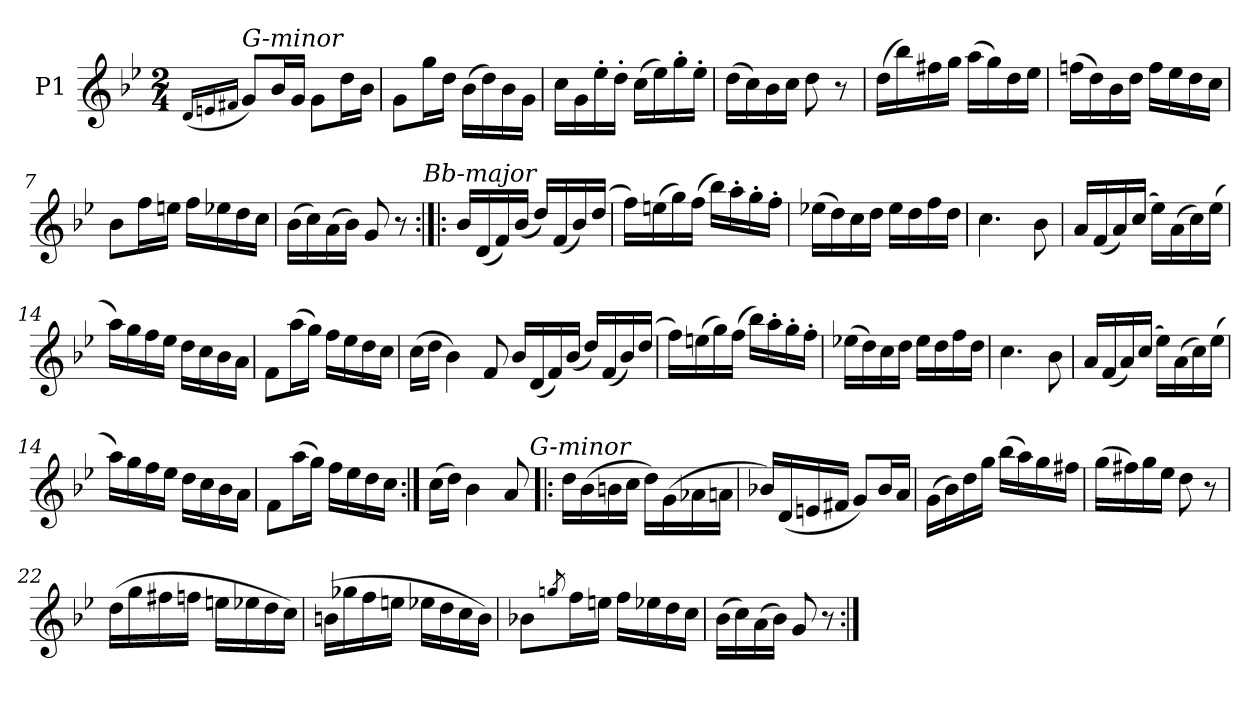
**kern
*part1
*staff1
*I"P1
*clefG2
*k[b-e-]
*g:
*M2/4
=1
(16qqd/LL
16qqen/
16qqf#X/JJ
!LO:TX:a:i:t=G-minor
8gL)
16b-L
16gJJ
8gL
16ddL
16b-JJ
=2
8gL
16ggL
16ddJJ
(16b-LL
16dd)
16b-
16gJJ
=3
16ccLL
16g
16ee-'
16dd'JJ
(16ccLL
16ee-)
16gg'
16ee-'JJ
=4
(16ddLL
16cc)
16b-
16ccJJ
8dd
8r
=5
(16ddLL
16bb-)
16ff#X
16ggJJ
(16aaLL
16gg)
16dd
16ee-JJ
=6
(16ffnLL
16dd)
16b-
16ddJJ
16ffLL
16ee-
16dd
16ccJJ
=7
8b-L
16ffL
16eenJJ
16ffLL
16ee-X
16dd
16ccJJ
=8
(16b-LL
16cc)
(16a
16b-JJ)
8g
8r
!LO:TX:a:i:t=Bb-major
=9:|!|:
16b-LL
(16d
16f)
(16b-JJ
16ddLL)
(16f
16b-)
(16ddJJ
=10
16ffLL)
(16een
16gg)
(16ffJJ
16bb-LL)
16aa'
16gg'
16ff'JJ
=11
(16ee-XLL
16dd)
16cc
16ddJJ
16ee-LL
16dd
16ff
16ddJJ
=12
4.cc
8b-
=13
16aLL
(16f
16a)
(16ccJJ
16ee-LL)
(16a
16cc)
(16ee-JJ
=14
16aaLL)
16gg
16ff
16ee-JJ
16ddLL
16cc
16b-
16aJJ
=15
8fL
(16aaL
16ggJJ)
16ffLL
16ee-
16dd
16ccJJ
=16
(16ccLL
16ddJJ
4b-)
8f
16b-LL
(16d
16f)
(16b-JJ
16ddLL)
(16f
16b-)
(16ddJJ
=10
16ffLL)
(16een
16gg)
(16ffJJ
16bb-LL)
16aa'
16gg'
16ff'JJ
=11
(16ee-XLL
16dd)
16cc
16ddJJ
16ee-LL
16dd
16ff
16ddJJ
=12
4.cc
8b-
=13
16aLL
(16f
16a)
(16ccJJ
16ee-LL)
(16a
16cc)
(16ee-JJ
=14
16aaLL)
16gg
16ff
16ee-JJ
16ddLL
16cc
16b-
16aJJ
=15
8fL
(16aaL
16ggJJ)
16ffLL
16ee-
16dd
16ccJJ
=17:|!
(16ccLL
16ddJJ)
4b-
8a
!LO:TX:a:i:t=G-minor
=18!|:
16ddLL
(16b-
16bn
16ccJJ
16ddLL)
(16g
16a-X
16anJJ
=19
16b-XLL)
(16d
16en
16f#XJJ
8gL)
16b-L
16aJJ
=20
(16gLL
16b-)
16dd
16ggJJ
(16bb-LL
16aa)
16gg
16ff#XJJ
=21
(16ggLL
16ff#X)
16gg
16ee-JJ
8dd
8r
=22
(16ddLL
16gg
16ff#X
16ffnJJ
16eenLL
16ee-X
16dd
16ccJJ)
=23
(16bnLL
16gg-X
16ff
16eenJJ
16ee-XLL
16dd
16cc
16bJJ)
=24
8b-XL
8qggn/
16ffL
16eenJJ
16ffLL
16ee-X
16dd
16ccJJ
=25
(16b-LL
16cc)
(16a
16b-JJ)
8g
8r
=:|!
*-
